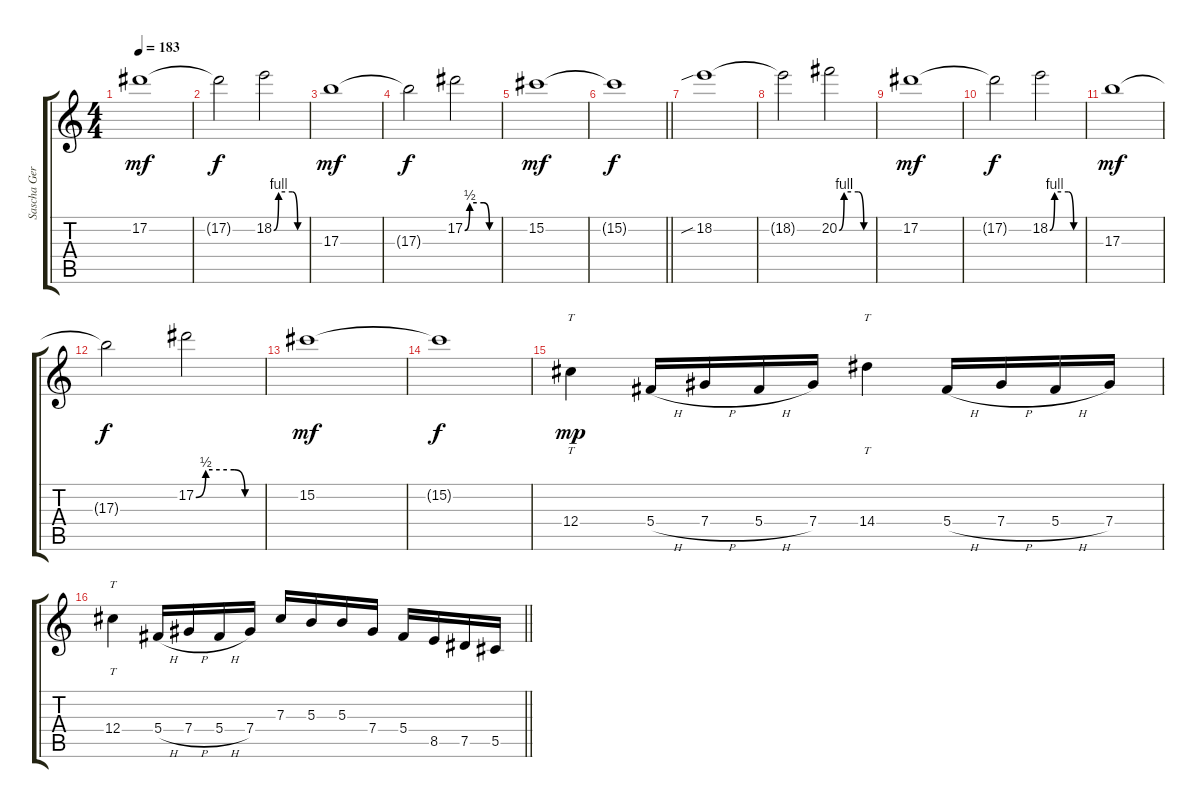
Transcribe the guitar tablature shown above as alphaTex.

\track ("Sascha Gerstner" "Sascha Ger") {instrument distortionguitar}
\staff {score tabs}
\tuning (Eb4 Bb3 Gb3 Db3 Ab2 Db2) {hide}
\ts (4 4)
\tempo 183
\clef g2
\ks c
17.2.1{dy mf} |
17.2{t}.2{dy f} 18.2{be (custom 0 0 9 4 35 4 45 0 60 0)}.2 |
17.3.1{dy mf} |
17.3{t}.2{dy f} 17.2{be (custom 0 0 9 2 35 2 45 0 60 0)}.2 |
15.2.1{dy mf} |
\barLineRight lightlight
15.2{t}.1{dy f} |
18.2{sib}.1{volume 11} |
18.2{t}.2 20.2{be (custom 0 0 9 4 35 4 45 0 60 0)}.2 |
17.2.1{dy mf} |
17.2{t}.2{dy f} 18.2{be (custom 0 0 9 4 35 4 45 0 60 0)}.2 |
17.3.1{dy mf} |
17.3{t}.2{dy f} 17.2{be (custom 0 0 9 2 35 2 45 0 60 0)}.2 |
15.2.1{dy mf} |
15.2{t}.1{dy f} |
12.4.4{tt dy mp volume 14 instrument distortionguitar} 5.4{h}.16 7.4{h}.16 5.4{h}.16 7.4.16 14.4.4{tt} 5.4{h}.16 7.4{h}.16 5.4{h}.16 7.4.16 |
\barLineRight lightlight
12.4.4{tt} 5.4{h}.16 7.4{h}.16 5.4{h}.16 7.4.16 7.3.16 5.3.16 5.3.16 7.4.16 5.4.16 8.5.16 7.5.16 5.5.16
